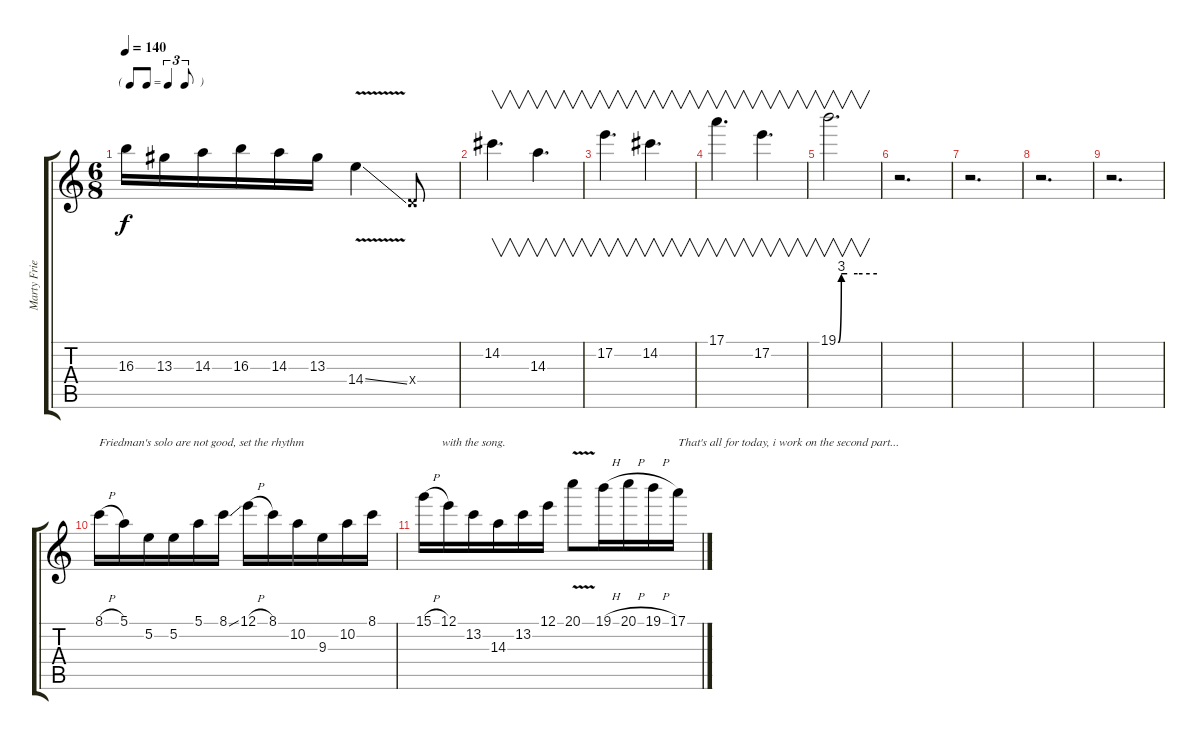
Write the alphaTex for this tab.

\track ("Marty Friedman" "Marty Frie") {instrument distortionguitar}
\staff {score tabs}
\tuning (E4 B3 G3 D3 A2 E2) {hide}
\ts (6 8)
\tf triplet8th
\tempo 140
\clef g2
\ks c
16.3.16{dy f} 13.3.16 14.3.16 16.3.16 14.3.16 13.3.16 14.4{v ss}.4 0.4{x}.8 |
14.2.4{v d} 14.3.4{v d} |
17.2.4{v d} 14.2.4{v d} |
17.1.4{v d} 17.2.4{v d} |
19.1{be (custom 0 0 5 12 14 12 30 12 60 12)}.2{v d} |
r.2{d} |
r.2{d} |
r.2{d} |
r.2{d} |
8.1{h}.16{txt "Friedman's solo are not good, set the rhythm "} 5.1.16 5.2.16 5.2.16 5.1.16 8.1{ss}.16 12.1{h}.16 8.1.16 10.2.16 9.3.16 10.2.16 8.1.16 |
15.1{h}.16{txt "      with the song."} 12.1.16 13.2.16 14.3.16 13.2.16 12.1.16 20.1{v}.8 19.1{h}.16 20.1{h}.16 19.1{h}.16 17.1.16{txt "That's all for today, i work on the second part..."}
